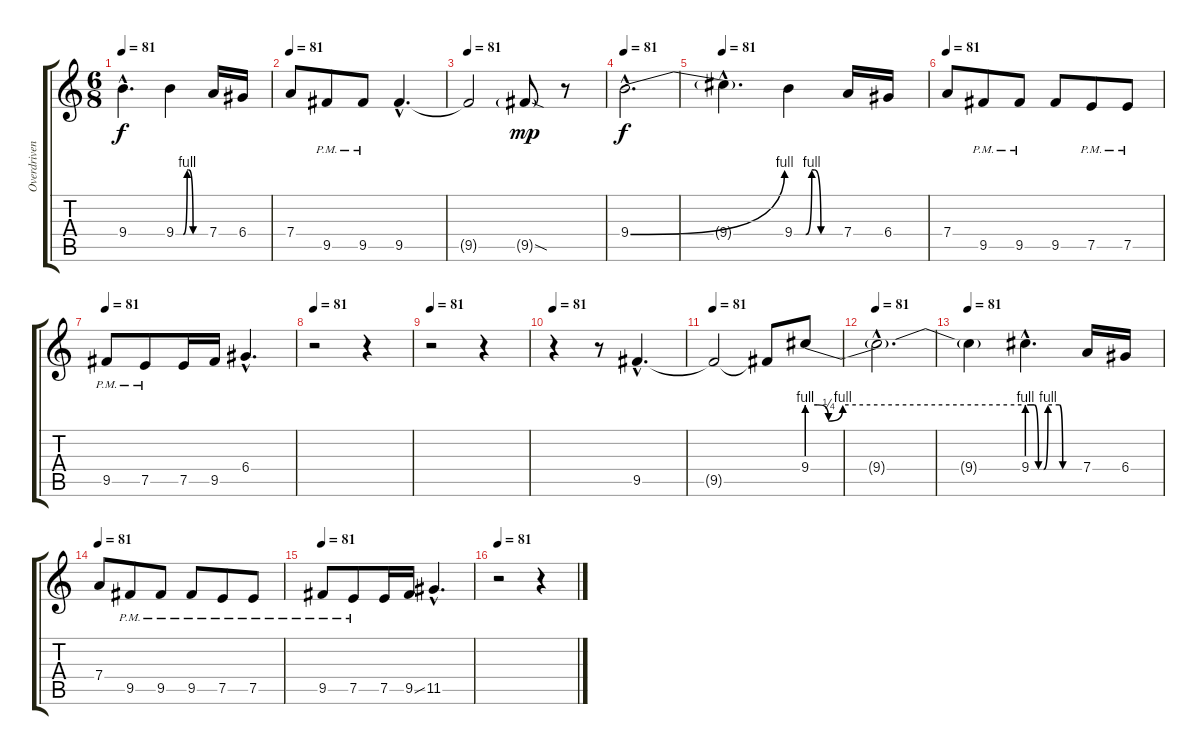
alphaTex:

\track ("Overdriven Guitar II" "Overdriven") {instrument overdrivenguitar}
\staff {score tabs}
\tuning (E4 B3 G3 D3 A2 D2) {hide}
\ts (6 8)
\tempo 81
\clef g2
\ks c
9.4{hac t}.4{d dy f} 9.4{be (custom 0 0 15 0 23 4 26 4 35 0 60 0)}.4 7.4.16 6.4.16 |
\tempo 81
7.4.8 9.5{pm}.8 9.5{pm}.8 9.5{hac}.4{d} |
\tempo 81
9.5{t}.2 9.5{sod g}.8{dy mp} r.8 |
\tempo 81
9.4{be (bend 0 0 60 4) hac}.2{d dy f} |
\tempo 81
9.4{hac t}.4{d} 9.4{be (custom 0 0 15 0 23 4 26 4 35 0 60 0)}.4 7.4.16 6.4.16 |
\tempo 81
7.4.8 9.5{pm}.8 9.5{pm}.8 9.5.8 7.5{pm}.8 7.5{pm}.8 |
\tempo 81
9.5{pm}.8 7.5{pm}.8 7.5.16 9.5.16 6.4{hac}.4{d} |
\tempo 81
r.2 r.4 |
\tempo 81
r.2 r.4 |
\tempo 81
r.4 r.8 9.5{hac}.4{d} |
\tempo 81
9.5{t}.2 9.5{t}.8 9.4{be (custom 0 4 3 4 6 1 10 4 60 4)}.8 |
\tempo 81
9.4{hac t}.2{d} |
\tempo 81
9.4{t}.4 9.4{be (custom 0 4 8 4 13 0 19 0 24 4 37 4 41 0 60 0) hac}.4{d} 7.4.16 6.4.16 |
\tempo 81
7.4.8 9.5{pm}.8 9.5{pm}.8 9.5{pm}.8 7.5{pm}.8 7.5{pm}.8 |
\tempo 81
9.5{pm}.8 7.5{pm}.8 7.5.16 9.5{ss}.16 11.5{hac}.4{d} |
\tempo 81
r.2 r.4
